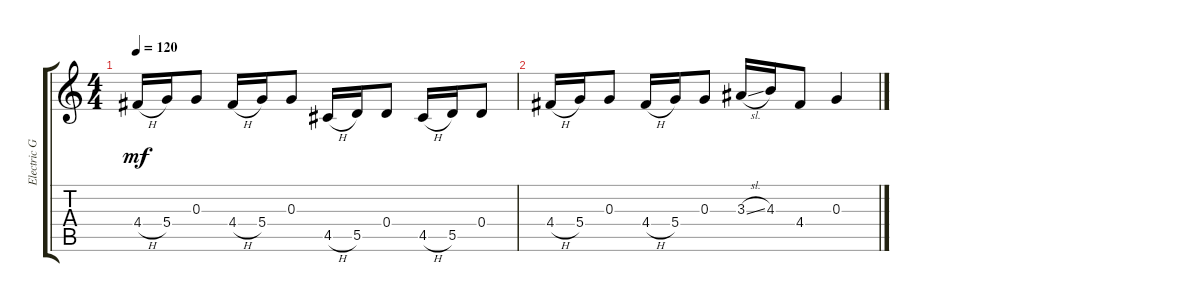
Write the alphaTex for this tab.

\track ("Electric Guitar" "Electric G") {instrument electricguitarclean}
\staff {score tabs}
\tuning (E4 B3 G3 D3 A2 E2) {hide}
\ts (4 4)
\tempo 120
\clef g2
\ks c
4.4{h}.16{dy mf instrument electricguitarclean} 5.4.16 0.3.8 4.4{h}.16 5.4.16 0.3.8 4.5{h}.16 5.5.16 0.4.8 4.5{h}.16 5.5.16 0.4.8 |
4.4{h}.16 5.4.16 0.3.8 4.4{h}.16 5.4.16 0.3.8 3.3{sl}.16 4.3.16 4.4.8 0.3.4
